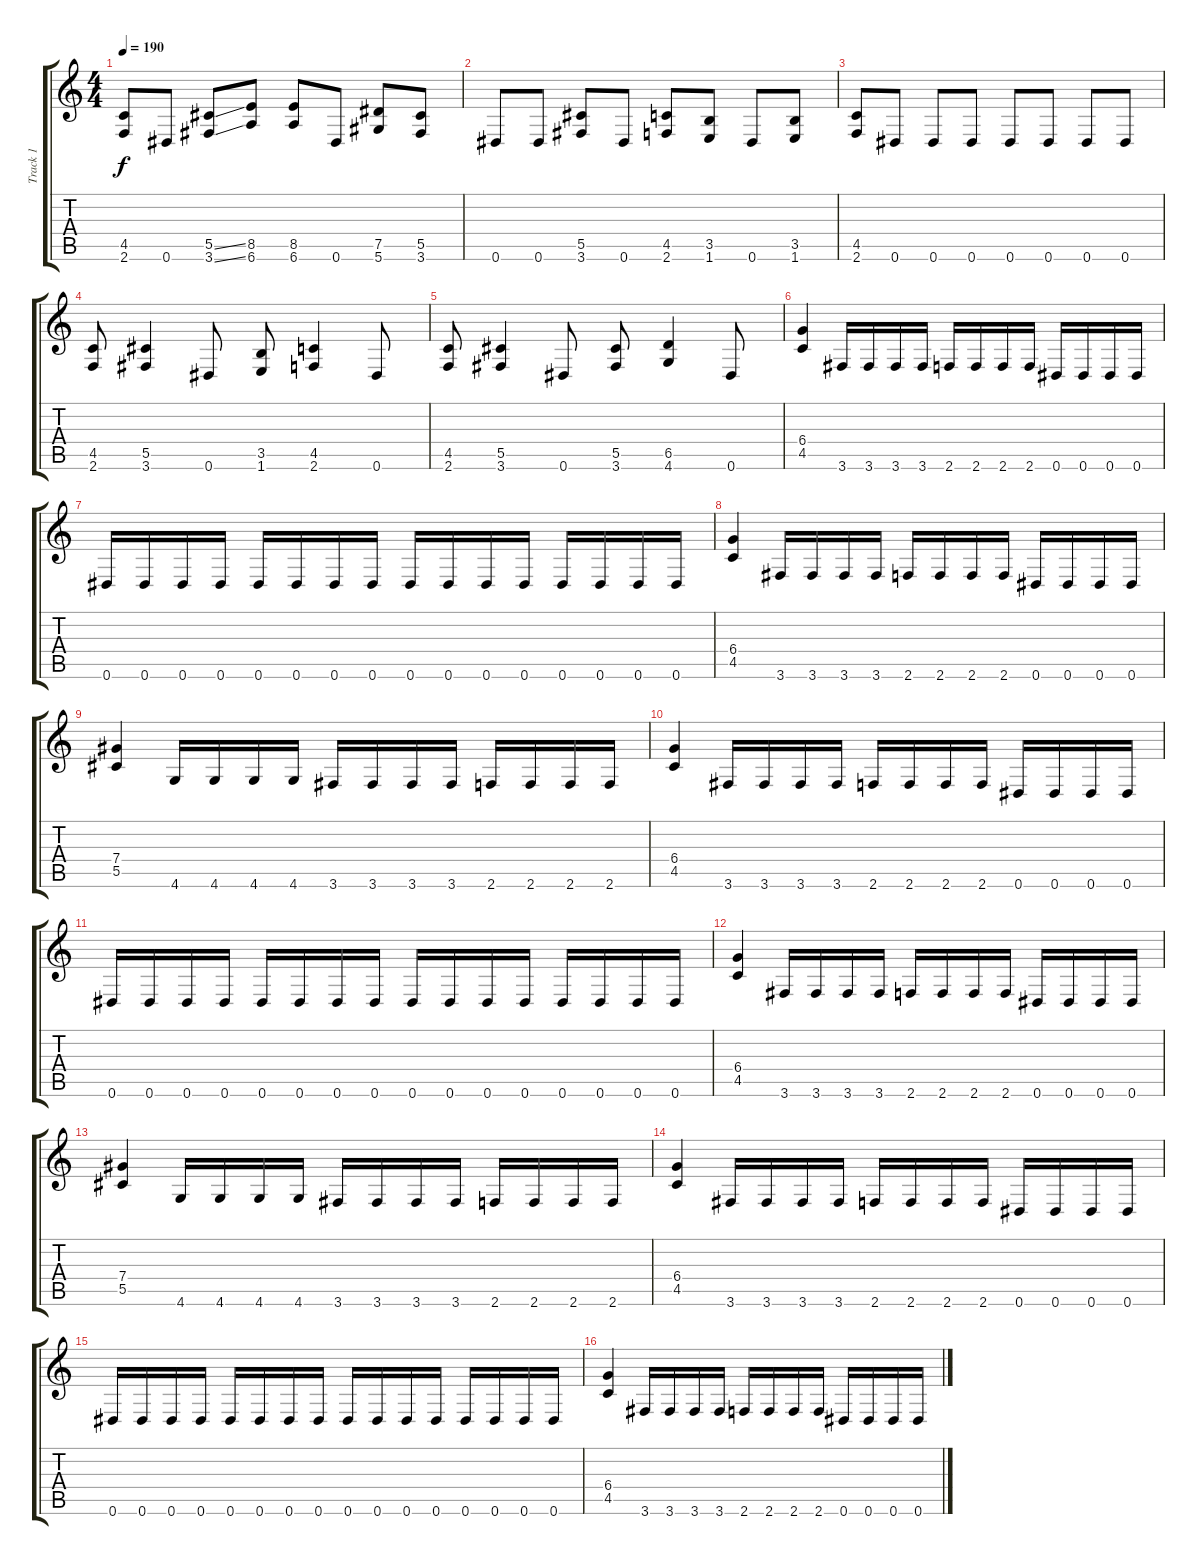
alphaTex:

\track ("Track 1" "Track 1") {instrument distortionguitar}
\staff {score tabs}
\tuning (Eb4 Bb3 Gb3 Db3 Ab2 Eb2) {hide}
\ts (4 4)
\tempo 190
\clef g2
\ks c
(4.5 2.6).8{dy f} 0.6.8 (5.5{ss} 3.6{ss}).8 (8.5 6.6).8 (8.5 6.6).8 0.6.8 (7.5 5.6).8 (5.5 3.6).8 |
0.6.8 0.6.8 (5.5 3.6).8 0.6.8 (4.5 2.6).8 (3.5 1.6).8 0.6.8 (3.5 1.6).8 |
(4.5 2.6).8 0.6.8 0.6.8 0.6.8 0.6.8 0.6.8 0.6.8 0.6.8 |
(4.5 2.6).8 (5.5 3.6).4 0.6.8 (3.5 1.6).8 (4.5 2.6).4 0.6.8 |
(4.5 2.6).8 (5.5 3.6).4 0.6.8 (5.5 3.6).8 (6.5 4.6).4 0.6.8 |
(6.4 4.5).4 3.6.16 3.6.16 3.6.16 3.6.16 2.6.16 2.6.16 2.6.16 2.6.16 0.6.16 0.6.16 0.6.16 0.6.16 |
0.6.16 0.6.16 0.6.16 0.6.16 0.6.16 0.6.16 0.6.16 0.6.16 0.6.16 0.6.16 0.6.16 0.6.16 0.6.16 0.6.16 0.6.16 0.6.16 |
(6.4 4.5).4 3.6.16 3.6.16 3.6.16 3.6.16 2.6.16 2.6.16 2.6.16 2.6.16 0.6.16 0.6.16 0.6.16 0.6.16 |
(7.4 5.5).4 4.6.16 4.6.16 4.6.16 4.6.16 3.6.16 3.6.16 3.6.16 3.6.16 2.6.16 2.6.16 2.6.16 2.6.16 |
(6.4 4.5).4 3.6.16 3.6.16 3.6.16 3.6.16 2.6.16 2.6.16 2.6.16 2.6.16 0.6.16 0.6.16 0.6.16 0.6.16 |
0.6.16 0.6.16 0.6.16 0.6.16 0.6.16 0.6.16 0.6.16 0.6.16 0.6.16 0.6.16 0.6.16 0.6.16 0.6.16 0.6.16 0.6.16 0.6.16 |
(6.4 4.5).4 3.6.16 3.6.16 3.6.16 3.6.16 2.6.16 2.6.16 2.6.16 2.6.16 0.6.16 0.6.16 0.6.16 0.6.16 |
(7.4 5.5).4 4.6.16 4.6.16 4.6.16 4.6.16 3.6.16 3.6.16 3.6.16 3.6.16 2.6.16 2.6.16 2.6.16 2.6.16 |
(6.4 4.5).4 3.6.16 3.6.16 3.6.16 3.6.16 2.6.16 2.6.16 2.6.16 2.6.16 0.6.16 0.6.16 0.6.16 0.6.16 |
0.6.16 0.6.16 0.6.16 0.6.16 0.6.16 0.6.16 0.6.16 0.6.16 0.6.16 0.6.16 0.6.16 0.6.16 0.6.16 0.6.16 0.6.16 0.6.16 |
(6.4 4.5).4 3.6.16 3.6.16 3.6.16 3.6.16 2.6.16 2.6.16 2.6.16 2.6.16 0.6.16 0.6.16 0.6.16 0.6.16
